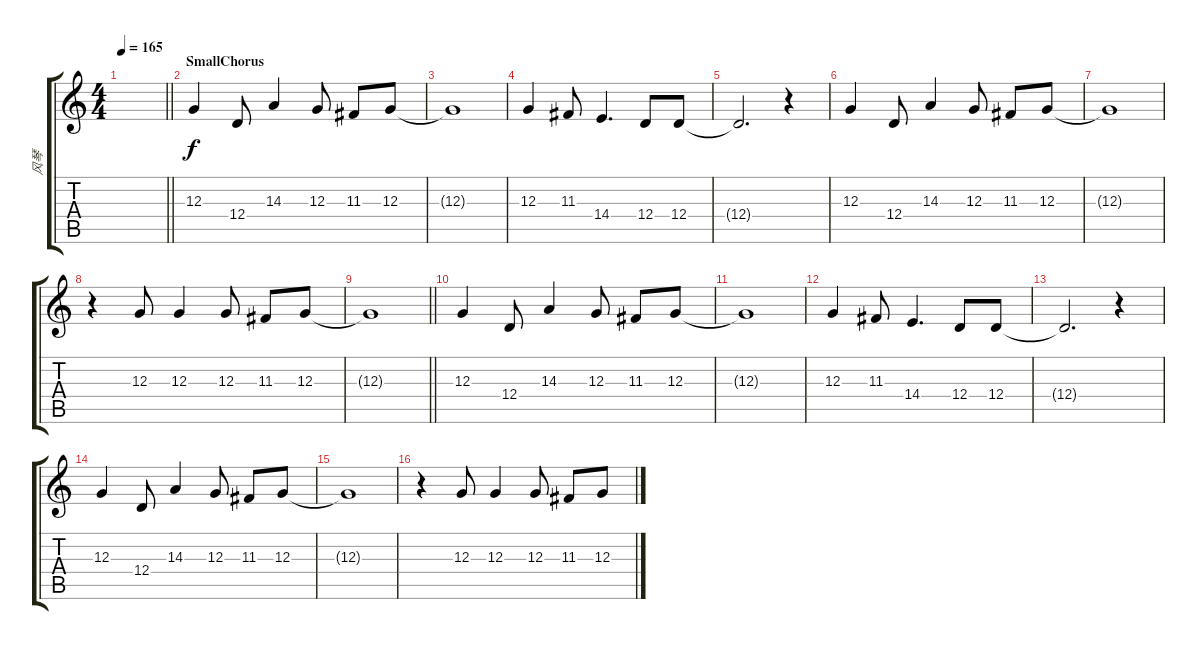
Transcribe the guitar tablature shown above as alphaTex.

\track ("风琴" "风琴") {instrument reedorgan}
\staff {score tabs}
\tuning (E4 B3 G3 D3 A2 E2) {hide}
\ts (4 4)
\tempo 165
\clef g2
\barLineRight lightlight
\ks c
|
\section ("" "SmallChorus")
12.3.4 12.4.8 14.3.4 12.3.8 11.3.8 12.3.8 |
12.3{t}.1 |
12.3.4 11.3.8 14.4.4{d} 12.4.8 12.4.8 |
12.4{t}.2{d} r.4 |
12.3.4 12.4.8 14.3.4 12.3.8 11.3.8 12.3.8 |
12.3{t}.1 |
r.4 12.3.8 12.3.4 12.3.8 11.3.8 12.3.8 |
\barLineRight lightlight
12.3{t}.1 |
12.3.4 12.4.8 14.3.4 12.3.8 11.3.8 12.3.8 |
12.3{t}.1 |
12.3.4 11.3.8 14.4.4{d} 12.4.8 12.4.8 |
12.4{t}.2{d} r.4 |
12.3.4 12.4.8 14.3.4 12.3.8 11.3.8 12.3.8 |
12.3{t}.1 |
r.4 12.3.8 12.3.4 12.3.8 11.3.8 12.3.8
